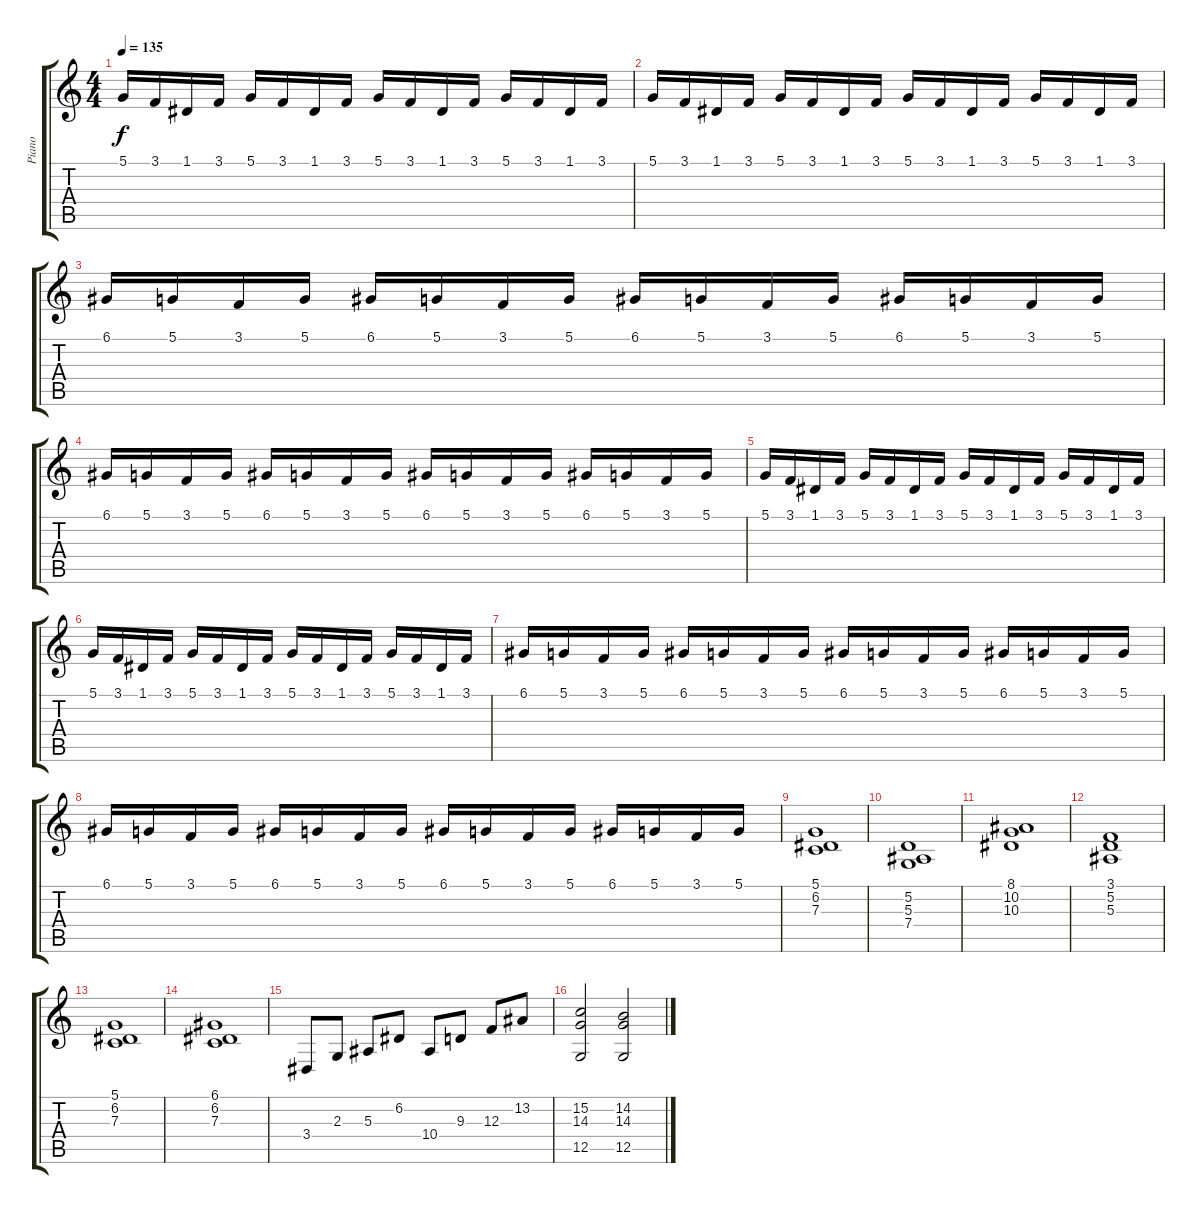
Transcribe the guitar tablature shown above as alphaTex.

\track ("Piano" "Piano") {instrument acousticgrandpiano}
\staff {score tabs}
\tuning (D4 A3 F3 C3 G2 C2) {hide}
\ts (4 4)
\tempo 135
\clef g2
\ks c
5.1.16{dy f} 3.1.16 1.1.16 3.1.16 5.1.16 3.1.16 1.1.16 3.1.16 5.1.16 3.1.16 1.1.16 3.1.16 5.1.16 3.1.16 1.1.16 3.1.16 |
5.1.16 3.1.16 1.1.16 3.1.16 5.1.16 3.1.16 1.1.16 3.1.16 5.1.16 3.1.16 1.1.16 3.1.16 5.1.16 3.1.16 1.1.16 3.1.16 |
6.1.16 5.1.16 3.1.16 5.1.16 6.1.16 5.1.16 3.1.16 5.1.16 6.1.16 5.1.16 3.1.16 5.1.16 6.1.16 5.1.16 3.1.16 5.1.16 |
6.1.16 5.1.16 3.1.16 5.1.16 6.1.16 5.1.16 3.1.16 5.1.16 6.1.16 5.1.16 3.1.16 5.1.16 6.1.16 5.1.16 3.1.16 5.1.16 |
5.1.16 3.1.16 1.1.16 3.1.16 5.1.16 3.1.16 1.1.16 3.1.16 5.1.16 3.1.16 1.1.16 3.1.16 5.1.16 3.1.16 1.1.16 3.1.16 |
5.1.16 3.1.16 1.1.16 3.1.16 5.1.16 3.1.16 1.1.16 3.1.16 5.1.16 3.1.16 1.1.16 3.1.16 5.1.16 3.1.16 1.1.16 3.1.16 |
6.1.16 5.1.16 3.1.16 5.1.16 6.1.16 5.1.16 3.1.16 5.1.16 6.1.16 5.1.16 3.1.16 5.1.16 6.1.16 5.1.16 3.1.16 5.1.16 |
6.1.16 5.1.16 3.1.16 5.1.16 6.1.16 5.1.16 3.1.16 5.1.16 6.1.16 5.1.16 3.1.16 5.1.16 6.1.16 5.1.16 3.1.16 5.1.16 |
(5.1 6.2 7.3).1 |
(5.2 5.3 7.4).1 |
(8.1 10.2 10.3).1 |
(3.1 5.2 5.3).1 |
(5.1 6.2 7.3).1 |
(6.1 6.2 7.3).1 |
3.4.8 2.3.8 5.3.8 6.2.8 10.4.8 9.3.8 12.3.8 13.2.8 |
(15.2 14.3 12.5).2 (14.2 14.3 12.5).2
